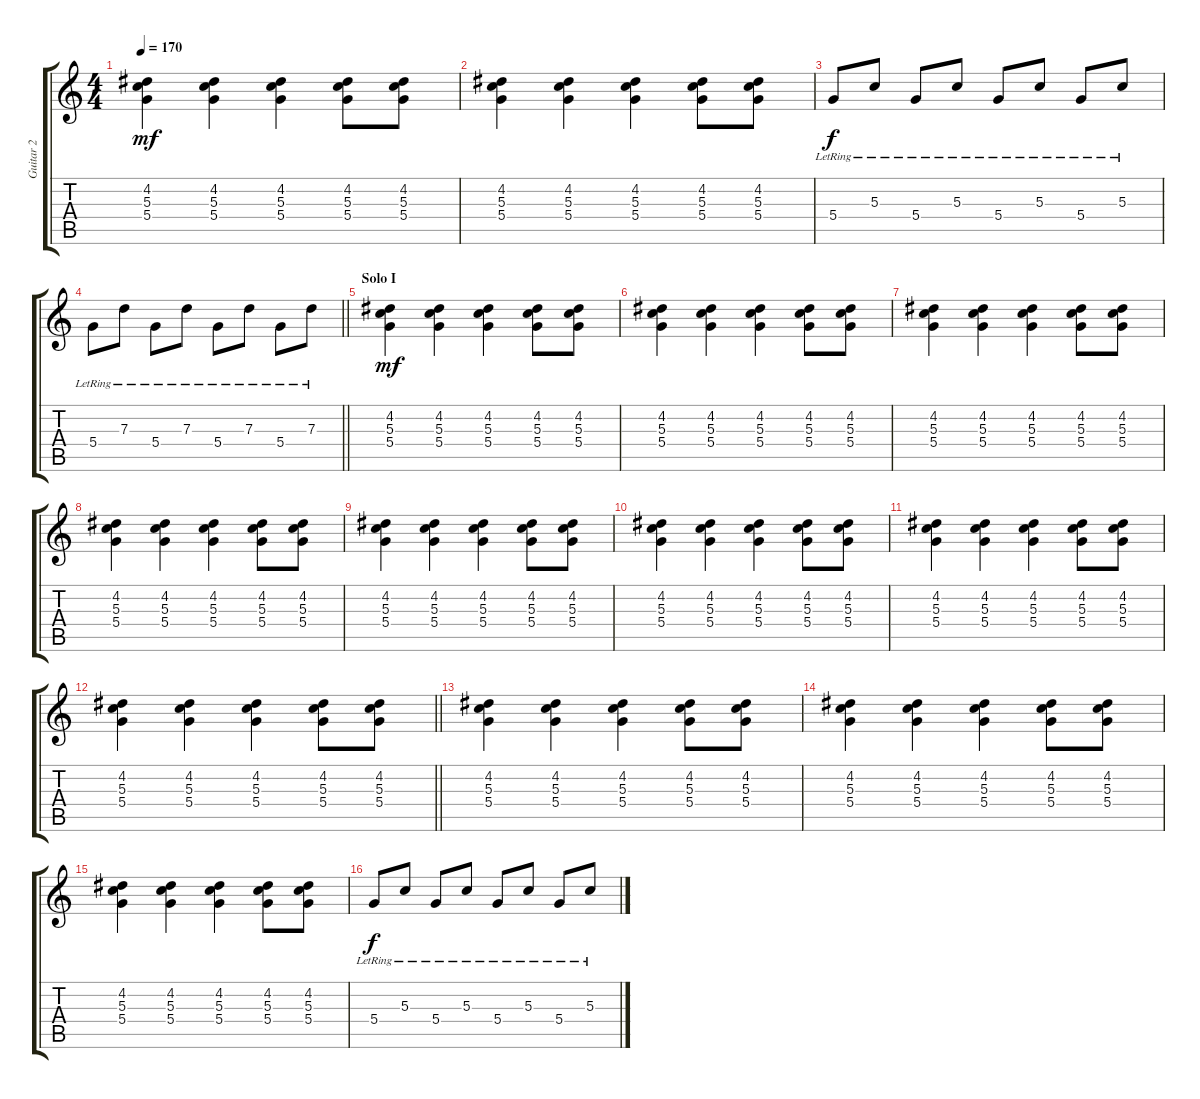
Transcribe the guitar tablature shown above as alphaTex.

\track ("Guitar 2" "Guitar 2") {instrument distortionguitar}
\staff {score tabs}
\tuning (E4 B3 G3 D3 A2 E2) {hide}
\ts (4 4)
\tempo 170
\clef g2
\ks c
(4.2 5.3 5.4).4{dy mf volume 12} (4.2 5.3 5.4).4 (4.2 5.3 5.4).4 (4.2 5.3 5.4).8 (4.2 5.3 5.4).8 |
(4.2 5.3 5.4).4 (4.2 5.3 5.4).4 (4.2 5.3 5.4).4 (4.2 5.3 5.4).8 (4.2 5.3 5.4).8 |
5.4{lr}.8{dy f} 5.3{lr}.8 5.4{lr}.8 5.3{lr}.8 5.4{lr}.8 5.3{lr}.8 5.4{lr}.8 5.3{lr}.8 |
\barLineRight lightlight
5.4{lr}.8 7.3{lr}.8 5.4{lr}.8 7.3{lr}.8 5.4{lr}.8 7.3{lr}.8 5.4{lr}.8 7.3{lr}.8 |
\section ("" "Solo I")
(4.2 5.3 5.4).4{dy mf volume 12} (4.2 5.3 5.4).4 (4.2 5.3 5.4).4 (4.2 5.3 5.4).8 (4.2 5.3 5.4).8 |
(4.2 5.3 5.4).4 (4.2 5.3 5.4).4 (4.2 5.3 5.4).4 (4.2 5.3 5.4).8 (4.2 5.3 5.4).8 |
(4.2 5.3 5.4).4 (4.2 5.3 5.4).4 (4.2 5.3 5.4).4 (4.2 5.3 5.4).8 (4.2 5.3 5.4).8 |
(4.2 5.3 5.4).4 (4.2 5.3 5.4).4 (4.2 5.3 5.4).4 (4.2 5.3 5.4).8 (4.2 5.3 5.4).8 |
(4.2 5.3 5.4).4{volume 12} (4.2 5.3 5.4).4 (4.2 5.3 5.4).4 (4.2 5.3 5.4).8 (4.2 5.3 5.4).8 |
(4.2 5.3 5.4).4 (4.2 5.3 5.4).4 (4.2 5.3 5.4).4 (4.2 5.3 5.4).8 (4.2 5.3 5.4).8 |
(4.2 5.3 5.4).4 (4.2 5.3 5.4).4 (4.2 5.3 5.4).4 (4.2 5.3 5.4).8 (4.2 5.3 5.4).8 |
\barLineRight lightlight
(4.2 5.3 5.4).4 (4.2 5.3 5.4).4 (4.2 5.3 5.4).4 (4.2 5.3 5.4).8 (4.2 5.3 5.4).8 |
(4.2 5.3 5.4).4{volume 12} (4.2 5.3 5.4).4 (4.2 5.3 5.4).4 (4.2 5.3 5.4).8 (4.2 5.3 5.4).8 |
(4.2 5.3 5.4).4 (4.2 5.3 5.4).4 (4.2 5.3 5.4).4 (4.2 5.3 5.4).8 (4.2 5.3 5.4).8 |
(4.2 5.3 5.4).4 (4.2 5.3 5.4).4 (4.2 5.3 5.4).4 (4.2 5.3 5.4).8 (4.2 5.3 5.4).8 |
5.4{lr}.8{dy f} 5.3{lr}.8 5.4{lr}.8 5.3{lr}.8 5.4{lr}.8 5.3{lr}.8 5.4{lr}.8 5.3{lr}.8
